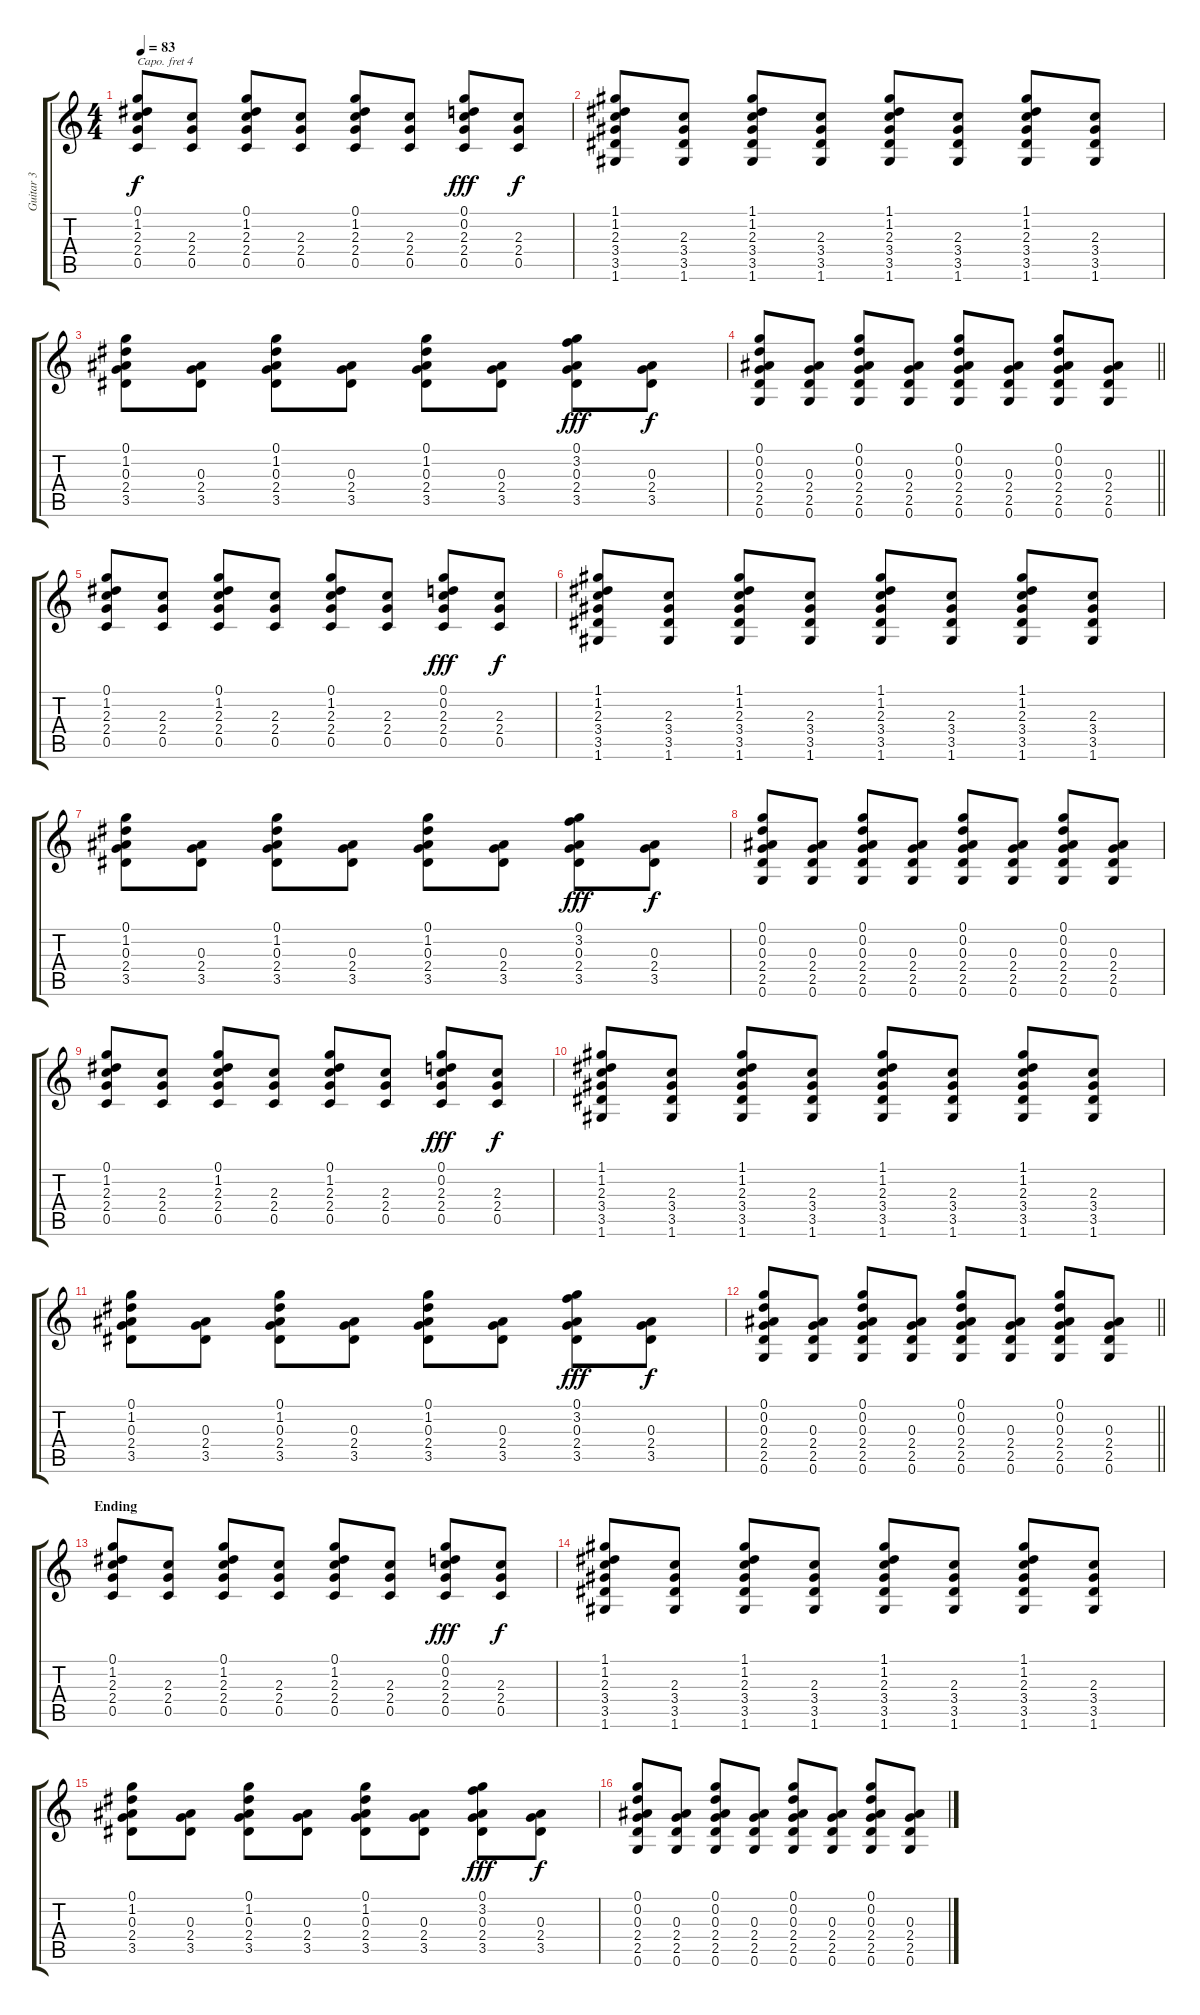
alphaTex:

\track ("Guitar 3" "Guitar 3") {instrument acousticguitarsteel}
\staff {score tabs}
\capo 4
\tuning (Eb4 Bb3 Gb3 Db3 Ab2 Eb2) {hide}
\ts (4 4)
\tempo 83
\clef g2
\ks c
(0.1 1.2 2.3 2.4 0.5).8{dy f} (2.3 2.4 0.5).8 (0.1 1.2 2.3 2.4 0.5).8 (2.3 2.4 0.5).8 (0.1 1.2 2.3 2.4 0.5).8 (2.3 2.4 0.5).8 (0.1 0.2 2.3 2.4 0.5).8{dy fff} (2.3 2.4 0.5).8{dy f} |
(1.1 1.2 2.3 3.4 3.5 1.6).8 (2.3 3.4 3.5 1.6).8 (1.1 1.2 2.3 3.4 3.5 1.6).8 (2.3 3.4 3.5 1.6).8 (1.1 1.2 2.3 3.4 3.5 1.6).8 (2.3 3.4 3.5 1.6).8 (1.1 1.2 2.3 3.4 3.5 1.6).8 (2.3 3.4 3.5 1.6).8 |
(0.1 1.2 0.3 2.4 3.5).8 (0.3 2.4 3.5).8 (0.1 1.2 0.3 2.4 3.5).8 (0.3 2.4 3.5).8 (0.1 1.2 0.3 2.4 3.5).8 (0.3 2.4 3.5).8 (0.1 3.2 0.3 2.4 3.5).8{dy fff} (0.3 2.4 3.5).8{dy f} |
\barLineRight lightlight
(0.1 0.2 0.3 2.4 2.5 0.6).8 (0.3 2.4 2.5 0.6).8 (0.1 0.2 0.3 2.4 2.5 0.6).8 (0.3 2.4 2.5 0.6).8 (0.1 0.2 0.3 2.4 2.5 0.6).8 (0.3 2.4 2.5 0.6).8 (0.1 0.2 0.3 2.4 2.5 0.6).8 (0.3 2.4 2.5 0.6).8 |
\section ("" "")
(0.1 1.2 2.3 2.4 0.5).8 (2.3 2.4 0.5).8 (0.1 1.2 2.3 2.4 0.5).8 (2.3 2.4 0.5).8 (0.1 1.2 2.3 2.4 0.5).8 (2.3 2.4 0.5).8 (0.1 0.2 2.3 2.4 0.5).8{dy fff} (2.3 2.4 0.5).8{dy f} |
(1.1 1.2 2.3 3.4 3.5 1.6).8 (2.3 3.4 3.5 1.6).8 (1.1 1.2 2.3 3.4 3.5 1.6).8 (2.3 3.4 3.5 1.6).8 (1.1 1.2 2.3 3.4 3.5 1.6).8 (2.3 3.4 3.5 1.6).8 (1.1 1.2 2.3 3.4 3.5 1.6).8 (2.3 3.4 3.5 1.6).8 |
(0.1 1.2 0.3 2.4 3.5).8 (0.3 2.4 3.5).8 (0.1 1.2 0.3 2.4 3.5).8 (0.3 2.4 3.5).8 (0.1 1.2 0.3 2.4 3.5).8 (0.3 2.4 3.5).8 (0.1 3.2 0.3 2.4 3.5).8{dy fff} (0.3 2.4 3.5).8{dy f} |
(0.1 0.2 0.3 2.4 2.5 0.6).8 (0.3 2.4 2.5 0.6).8 (0.1 0.2 0.3 2.4 2.5 0.6).8 (0.3 2.4 2.5 0.6).8 (0.1 0.2 0.3 2.4 2.5 0.6).8 (0.3 2.4 2.5 0.6).8 (0.1 0.2 0.3 2.4 2.5 0.6).8 (0.3 2.4 2.5 0.6).8 |
(0.1 1.2 2.3 2.4 0.5).8 (2.3 2.4 0.5).8 (0.1 1.2 2.3 2.4 0.5).8 (2.3 2.4 0.5).8 (0.1 1.2 2.3 2.4 0.5).8 (2.3 2.4 0.5).8 (0.1 0.2 2.3 2.4 0.5).8{dy fff} (2.3 2.4 0.5).8{dy f} |
(1.1 1.2 2.3 3.4 3.5 1.6).8 (2.3 3.4 3.5 1.6).8 (1.1 1.2 2.3 3.4 3.5 1.6).8 (2.3 3.4 3.5 1.6).8 (1.1 1.2 2.3 3.4 3.5 1.6).8 (2.3 3.4 3.5 1.6).8 (1.1 1.2 2.3 3.4 3.5 1.6).8 (2.3 3.4 3.5 1.6).8 |
(0.1 1.2 0.3 2.4 3.5).8 (0.3 2.4 3.5).8 (0.1 1.2 0.3 2.4 3.5).8 (0.3 2.4 3.5).8 (0.1 1.2 0.3 2.4 3.5).8 (0.3 2.4 3.5).8 (0.1 3.2 0.3 2.4 3.5).8{dy fff} (0.3 2.4 3.5).8{dy f} |
\barLineRight lightlight
(0.1 0.2 0.3 2.4 2.5 0.6).8 (0.3 2.4 2.5 0.6).8 (0.1 0.2 0.3 2.4 2.5 0.6).8 (0.3 2.4 2.5 0.6).8 (0.1 0.2 0.3 2.4 2.5 0.6).8 (0.3 2.4 2.5 0.6).8 (0.1 0.2 0.3 2.4 2.5 0.6).8 (0.3 2.4 2.5 0.6).8 |
\section ("" "Ending")
(0.1 1.2 2.3 2.4 0.5).8 (2.3 2.4 0.5).8 (0.1 1.2 2.3 2.4 0.5).8 (2.3 2.4 0.5).8 (0.1 1.2 2.3 2.4 0.5).8 (2.3 2.4 0.5).8 (0.1 0.2 2.3 2.4 0.5).8{dy fff} (2.3 2.4 0.5).8{dy f} |
(1.1 1.2 2.3 3.4 3.5 1.6).8 (2.3 3.4 3.5 1.6).8 (1.1 1.2 2.3 3.4 3.5 1.6).8 (2.3 3.4 3.5 1.6).8 (1.1 1.2 2.3 3.4 3.5 1.6).8 (2.3 3.4 3.5 1.6).8 (1.1 1.2 2.3 3.4 3.5 1.6).8 (2.3 3.4 3.5 1.6).8 |
(0.1 1.2 0.3 2.4 3.5).8 (0.3 2.4 3.5).8 (0.1 1.2 0.3 2.4 3.5).8 (0.3 2.4 3.5).8 (0.1 1.2 0.3 2.4 3.5).8 (0.3 2.4 3.5).8 (0.1 3.2 0.3 2.4 3.5).8{dy fff} (0.3 2.4 3.5).8{dy f} |
(0.1 0.2 0.3 2.4 2.5 0.6).8 (0.3 2.4 2.5 0.6).8 (0.1 0.2 0.3 2.4 2.5 0.6).8 (0.3 2.4 2.5 0.6).8 (0.1 0.2 0.3 2.4 2.5 0.6).8 (0.3 2.4 2.5 0.6).8 (0.1 0.2 0.3 2.4 2.5 0.6).8 (0.3 2.4 2.5 0.6).8
